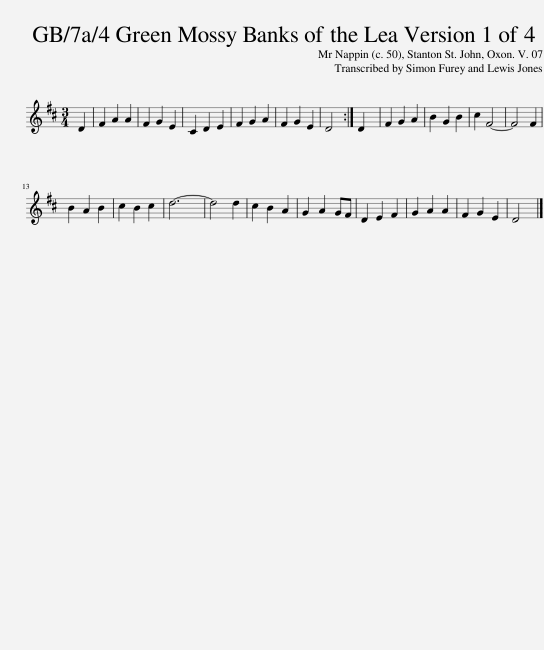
X:1
L:1/8
M:3/4
I:linebreak $
K:D
V:1 treble
V:1
 D2 | F2 A2 A2 | F2 G2 E2 | C2 D2 E2 | F2 G2 A2 | %5
 F2 G2 E2 | D4 :| D2 | F2 G2 A2 | B2 G2 B2 | %10
 c2 F4- | F4 F2 |$ B2 A2 B2 | c2 B2 c2 | d6- | %15
 d4 d2 | c2 B2 A2 | G2 A2 GF | D2 E2 F2 | G2 A2 A2 | %20
 F2 G2 E2 | D4 |] %22
